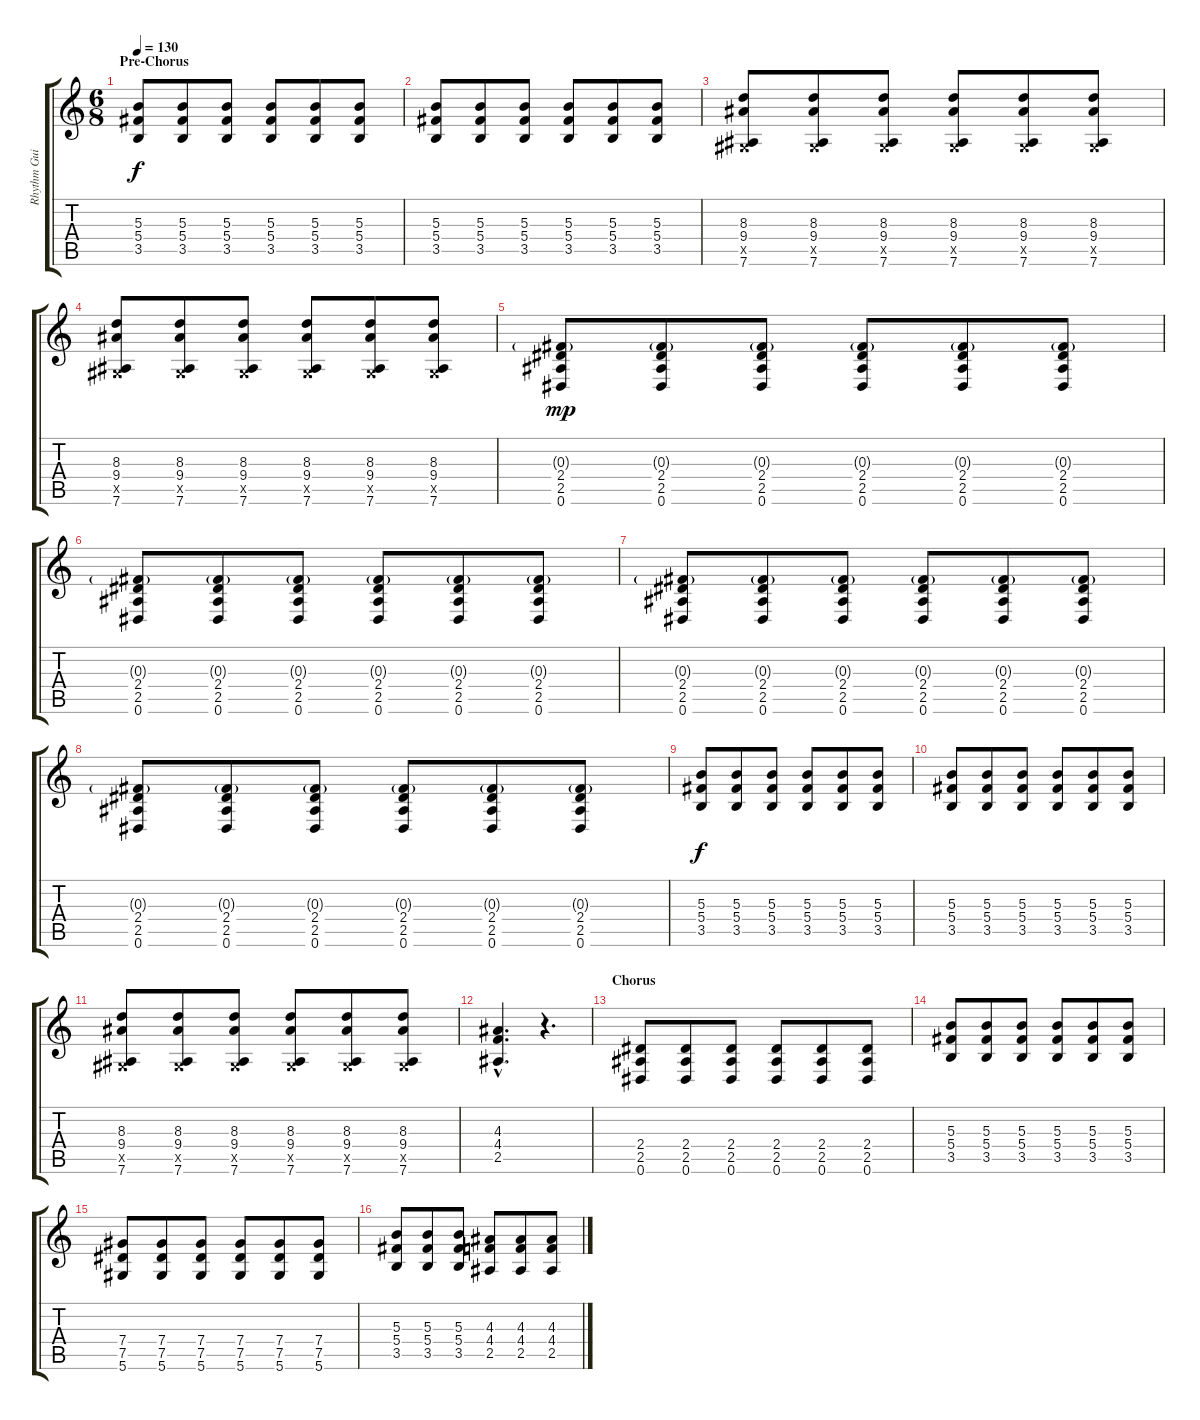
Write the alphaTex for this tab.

\track ("Rhythm Guitar" "Rhythm Gui") {instrument overdrivenguitar}
\staff {score tabs}
\tuning (Eb4 Bb3 Gb3 Db3 Ab2 Eb2) {hide}
\ts (6 8)
\section ("" "Pre-Chorus")
\tempo 130
\clef g2
\ks c
(5.3 5.4 3.5).8{dy f} (5.3 5.4 3.5).8 (5.3 5.4 3.5).8 (5.3 5.4 3.5).8 (5.3 5.4 3.5).8 (5.3 5.4 3.5).8 |
(5.3 5.4 3.5).8 (5.3 5.4 3.5).8 (5.3 5.4 3.5).8 (5.3 5.4 3.5).8 (5.3 5.4 3.5).8 (5.3 5.4 3.5).8 |
(8.3 9.4 0.5{x} 7.6).8 (8.3 9.4 0.5{x} 7.6).8 (8.3 9.4 0.5{x} 7.6).8 (8.3 9.4 0.5{x} 7.6).8 (8.3 9.4 0.5{x} 7.6).8 (8.3 9.4 0.5{x} 7.6).8 |
(8.3 9.4 0.5{x} 7.6).8 (8.3 9.4 0.5{x} 7.6).8 (8.3 9.4 0.5{x} 7.6).8 (8.3 9.4 0.5{x} 7.6).8 (8.3 9.4 0.5{x} 7.6).8 (8.3 9.4 0.5{x} 7.6).8 |
(0.3{g} 2.4 2.5 0.6).8{dy mp} (0.3{g} 2.4 2.5 0.6).8 (0.3{g} 2.4 2.5 0.6).8 (0.3{g} 2.4 2.5 0.6).8 (0.3{g} 2.4 2.5 0.6).8 (0.3{g} 2.4 2.5 0.6).8 |
(0.3{g} 2.4 2.5 0.6).8 (0.3{g} 2.4 2.5 0.6).8 (0.3{g} 2.4 2.5 0.6).8 (0.3{g} 2.4 2.5 0.6).8 (0.3{g} 2.4 2.5 0.6).8 (0.3{g} 2.4 2.5 0.6).8 |
(0.3{g} 2.4 2.5 0.6).8 (0.3{g} 2.4 2.5 0.6).8 (0.3{g} 2.4 2.5 0.6).8 (0.3{g} 2.4 2.5 0.6).8 (0.3{g} 2.4 2.5 0.6).8 (0.3{g} 2.4 2.5 0.6).8 |
(0.3{g} 2.4 2.5 0.6).8 (0.3{g} 2.4 2.5 0.6).8 (0.3{g} 2.4 2.5 0.6).8 (0.3{g} 2.4 2.5 0.6).8 (0.3{g} 2.4 2.5 0.6).8 (0.3{g} 2.4 2.5 0.6).8 |
(5.3 5.4 3.5).8{dy f} (5.3 5.4 3.5).8 (5.3 5.4 3.5).8 (5.3 5.4 3.5).8 (5.3 5.4 3.5).8 (5.3 5.4 3.5).8 |
(5.3 5.4 3.5).8 (5.3 5.4 3.5).8 (5.3 5.4 3.5).8 (5.3 5.4 3.5).8 (5.3 5.4 3.5).8 (5.3 5.4 3.5).8 |
(8.3 9.4 0.5{x} 7.6).8 (8.3 9.4 0.5{x} 7.6).8 (8.3 9.4 0.5{x} 7.6).8 (8.3 9.4 0.5{x} 7.6).8 (8.3 9.4 0.5{x} 7.6).8 (8.3 9.4 0.5{x} 7.6).8 |
(4.3{hac} 4.4{hac} 2.5{hac}).4{d} r.4{d} |
\section ("" "Chorus")
(2.4 2.5 0.6).8 (2.4 2.5 0.6).8 (2.4 2.5 0.6).8 (2.4 2.5 0.6).8 (2.4 2.5 0.6).8 (2.4 2.5 0.6).8 |
(5.3 5.4 3.5).8 (5.3 5.4 3.5).8 (5.3 5.4 3.5).8 (5.3 5.4 3.5).8 (5.3 5.4 3.5).8 (5.3 5.4 3.5).8 |
(7.4 7.5 5.6).8 (7.4 7.5 5.6).8 (7.4 7.5 5.6).8 (7.4 7.5 5.6).8 (7.4 7.5 5.6).8 (7.4 7.5 5.6).8 |
(5.3 5.4 3.5).8 (5.3 5.4 3.5).8 (5.3 5.4 3.5).8 (4.3 4.4 2.5).8 (4.3 4.4 2.5).8 (4.3 4.4 2.5).8
